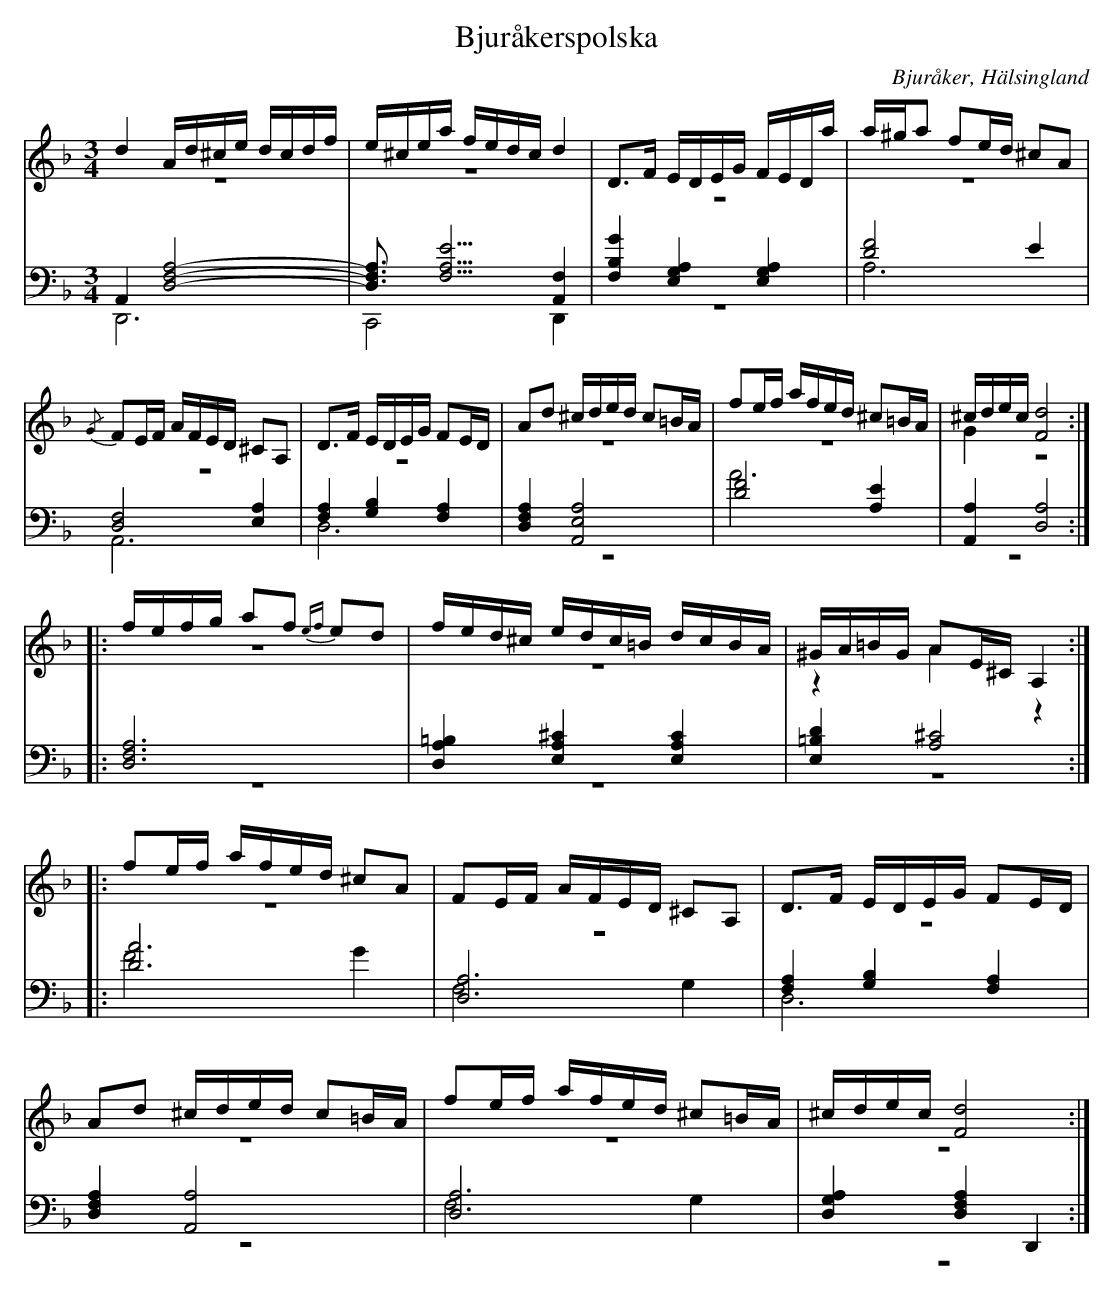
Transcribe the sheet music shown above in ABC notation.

X:1
T: Bjuråkerspolska
O: Bjuråker, Hälsingland
M: 3/4
L: 1/16
K: Dm
V:1
V:2 merge
V:3
V:4 merge
V:1
d4 Ad^ce dcdf |e^cea fedc d4|D2>F2 EDEG FEDa|a^ga2 f2ed ^c2A2|
{/G}F2EF AFED ^C2A,2|D2>F2 EDEG F2ED|A2d2 ^cded c2=BA|f2ef afed ^c2=BA|^cdec [F8d8]:|
|:fefg a2f2 {ef}e2d2 |fed^c edc=B dcBA|^GA=BG A2E^C A,4:|
|:f2ef afed ^c2A2|F2EF AFED ^C2A,2|D2>F2 EDEG F2ED|
A2d2 ^cded c2=BA|f2ef afed ^c2=BA|^cdec [F8d8]:|
V:2
z12|z12|z12|z12|
z12|z12|z12|z12|G4 z8:|
|:z12|z12|z4 A4 z4:|
|:z12|z12|z12|
z12|z12|z12:|
V:3 clef=bass
A,,4 [D,8F,8A,8]-|[D,3F,3A,3] [F,5A,5E5] [F,4A,,4]|[B,4F,4G4] [E,4G,4A,4] [E,4G,4A,4]|[D8F8] E4|
[D,8F,8] [E,4A,4]|[F,4A,4] [G,4B,4] [F,4A,4]|[D,4F,4A,4] [A,,8E,8A,8]|[D8F8] [A,4E4]|[A,,4A,4] [D,8A,8]:|
|:[D,12F,12A,12]|[D,4A,4=B,4] [E,4A,4^C4] [E,4A,4C4]|[E,4=B,4D4] [A,8^C8]:|
|:[D12A12]|[D,12A,12]|[F,4A,4] [G,4B,4] [F,4A,4]|
[D,4F,4A,4] [A,,8A,8]|[D,12A,12]|[D,4G,4A,4] [D,4F,4A,4] D,,4:|
V:4 clef=bass
D,,12|C,,8 D,,4|z12|A,12|
A,,12|D,12|z12|A12|z12:|
|:z12|z12|z12:|
|:F8 G4|F,8 G,4|D,12|
z12|F,8 G,4|z12:|
